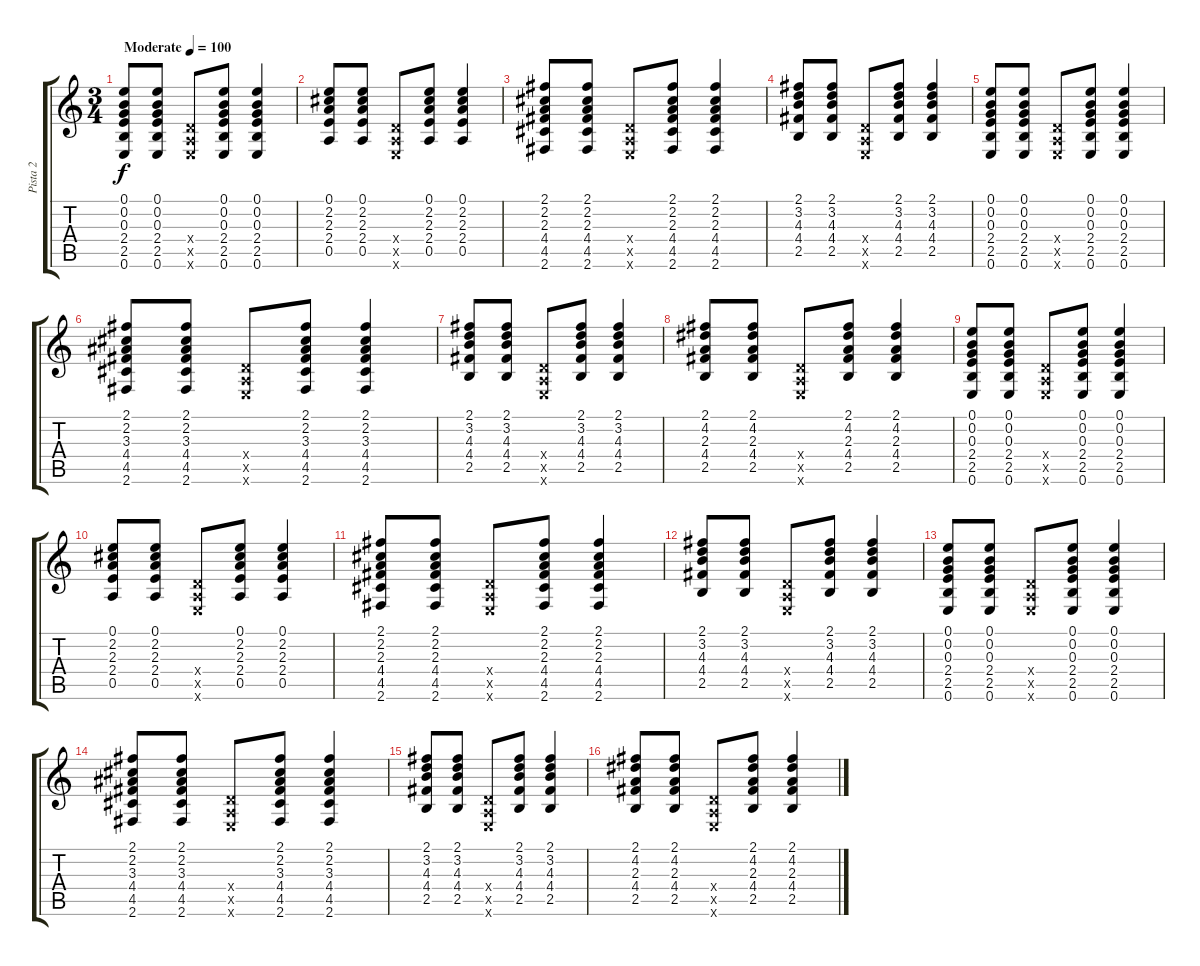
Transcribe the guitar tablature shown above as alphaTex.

\track ("Pista 2" "Pista 2") {instrument acousticguitarsteel}
\staff {score tabs}
\tuning (E4 B3 G3 D3 A2 E2) {hide}
\ts (3 4)
\tempo (100 "Moderate")
\clef g2
\ks c
(0.1 0.2 0.3 2.4 2.5 0.6).8{dy f instrument acousticguitarsteel} (0.1 0.2 0.3 2.4 2.5 0.6).8 (0.4{x} 0.5{x} 0.6{x}).8 (0.1 0.2 0.3 2.4 2.5 0.6).8 (0.1 0.2 0.3 2.4 2.5 0.6).4 |
(0.1 2.2 2.3 2.4 0.5).8 (0.1 2.2 2.3 2.4 0.5).8 (0.4{x} 0.5{x} 0.6{x}).8 (0.1 2.2 2.3 2.4 0.5).8 (0.1 2.2 2.3 2.4 0.5).4 |
(2.1 2.2 2.3 4.4 4.5 2.6).8 (2.1 2.2 2.3 4.4 4.5 2.6).8 (0.4{x} 0.5{x} 0.6{x}).8 (2.1 2.2 2.3 4.4 4.5 2.6).8 (2.1 2.2 2.3 4.4 4.5 2.6).4 |
(2.1 3.2 4.3 4.4 2.5).8 (2.1 3.2 4.3 4.4 2.5).8 (0.4{x} 0.5{x} 0.6{x}).8 (2.1 3.2 4.3 4.4 2.5).8 (2.1 3.2 4.3 4.4 2.5).4 |
(0.1 0.2 0.3 2.4 2.5 0.6).8 (0.1 0.2 0.3 2.4 2.5 0.6).8 (0.4{x} 0.5{x} 0.6{x}).8 (0.1 0.2 0.3 2.4 2.5 0.6).8 (0.1 0.2 0.3 2.4 2.5 0.6).4 |
(2.1 2.2 3.3 4.4 4.5 2.6).8 (2.1 2.2 3.3 4.4 4.5 2.6).8 (0.4{x} 0.5{x} 0.6{x}).8 (2.1 2.2 3.3 4.4 4.5 2.6).8 (2.1 2.2 3.3 4.4 4.5 2.6).4 |
(2.1 3.2 4.3 4.4 2.5).8 (2.1 3.2 4.3 4.4 2.5).8 (0.4{x} 0.5{x} 0.6{x}).8 (2.1 3.2 4.3 4.4 2.5).8 (2.1 3.2 4.3 4.4 2.5).4 |
(2.1 4.2 2.3 4.4 2.5).8 (2.1 4.2 2.3 4.4 2.5).8 (0.4{x} 0.5{x} 0.6{x}).8 (2.1 4.2 2.3 4.4 2.5).8 (2.1 4.2 2.3 4.4 2.5).4 |
(0.1 0.2 0.3 2.4 2.5 0.6).8 (0.1 0.2 0.3 2.4 2.5 0.6).8 (0.4{x} 0.5{x} 0.6{x}).8 (0.1 0.2 0.3 2.4 2.5 0.6).8 (0.1 0.2 0.3 2.4 2.5 0.6).4 |
(0.1 2.2 2.3 2.4 0.5).8 (0.1 2.2 2.3 2.4 0.5).8 (0.4{x} 0.5{x} 0.6{x}).8 (0.1 2.2 2.3 2.4 0.5).8 (0.1 2.2 2.3 2.4 0.5).4 |
(2.1 2.2 2.3 4.4 4.5 2.6).8 (2.1 2.2 2.3 4.4 4.5 2.6).8 (0.4{x} 0.5{x} 0.6{x}).8 (2.1 2.2 2.3 4.4 4.5 2.6).8 (2.1 2.2 2.3 4.4 4.5 2.6).4 |
(2.1 3.2 4.3 4.4 2.5).8 (2.1 3.2 4.3 4.4 2.5).8 (0.4{x} 0.5{x} 0.6{x}).8 (2.1 3.2 4.3 4.4 2.5).8 (2.1 3.2 4.3 4.4 2.5).4 |
(0.1 0.2 0.3 2.4 2.5 0.6).8 (0.1 0.2 0.3 2.4 2.5 0.6).8 (0.4{x} 0.5{x} 0.6{x}).8 (0.1 0.2 0.3 2.4 2.5 0.6).8 (0.1 0.2 0.3 2.4 2.5 0.6).4 |
(2.1 2.2 3.3 4.4 4.5 2.6).8 (2.1 2.2 3.3 4.4 4.5 2.6).8 (0.4{x} 0.5{x} 0.6{x}).8 (2.1 2.2 3.3 4.4 4.5 2.6).8 (2.1 2.2 3.3 4.4 4.5 2.6).4 |
(2.1 3.2 4.3 4.4 2.5).8 (2.1 3.2 4.3 4.4 2.5).8 (0.4{x} 0.5{x} 0.6{x}).8 (2.1 3.2 4.3 4.4 2.5).8 (2.1 3.2 4.3 4.4 2.5).4 |
(2.1 4.2 2.3 4.4 2.5).8 (2.1 4.2 2.3 4.4 2.5).8 (0.4{x} 0.5{x} 0.6{x}).8 (2.1 4.2 2.3 4.4 2.5).8 (2.1 4.2 2.3 4.4 2.5).4
